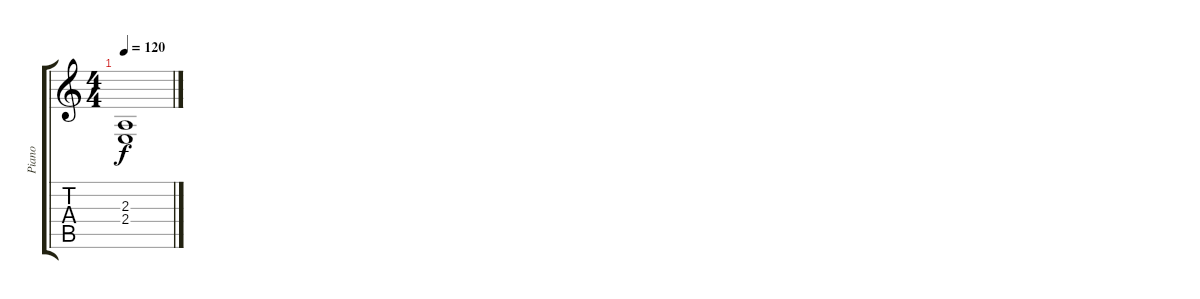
\track ("Piano" "Piano") {instrument brightacousticpiano}
\staff {score tabs}
\tuning (E4 B3 G3 D3 A2 E2) {hide}
\ts (4 4)
\tempo 120
\clef g2
\ks c
(2.3 2.4).1{dy f}
